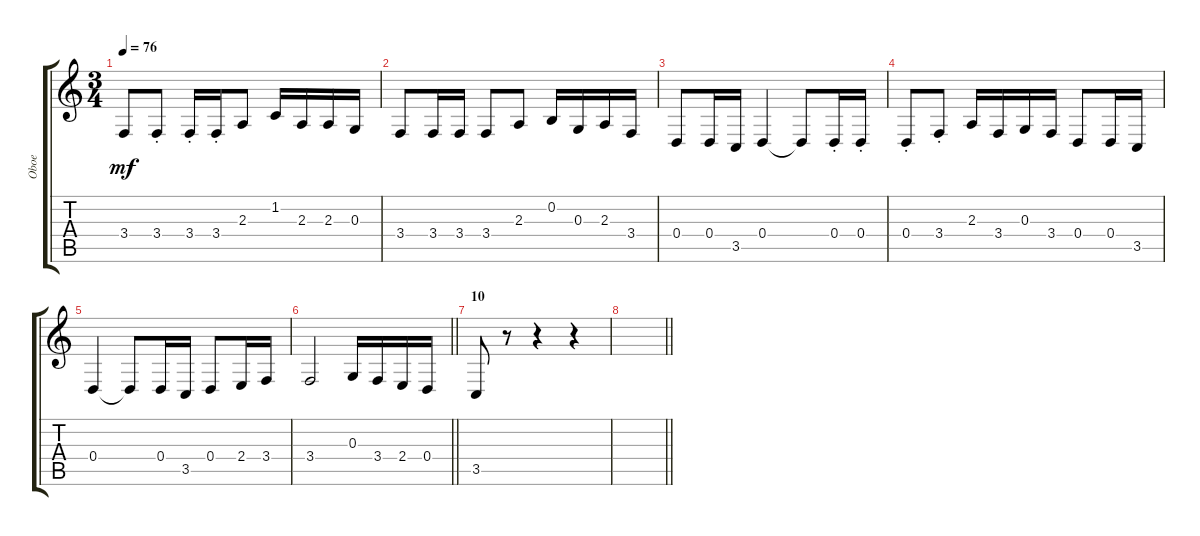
\track ("Oboe" "Oboe") {instrument oboe}
\staff {score tabs}
\tuning (E4 B3 G3 D3 A2 E2) {hide}
\ts (3 4)
\tempo 76
\clef g2
\ks c
3.4{t}.8{dy mf} 3.4{st}.8 3.4{st}.16 3.4{st}.16 2.3.8 1.2.16 2.3.16 2.3.16 0.3.16 |
3.4.8 3.4.16 3.4.16 3.4.8 2.3.8 0.2.16 0.3.16 2.3.16 3.4.16 |
0.4.8 0.4.16 3.5.16 0.4.4 0.4{t}.8 0.4{st}.16 0.4{st}.16 |
0.4{st}.8 3.4{st}.8 2.3.16 3.4.16 0.3.16 3.4.16 0.4.8 0.4.16 3.5.16 |
0.4.4 0.4{t}.8 0.4.16 3.5.16 0.4.8 2.4.16 3.4.16 |
\barLineRight lightlight
3.4.2 0.3.16 3.4.16 2.4.16 0.4.16 |
\section ("" "10")
3.5.8 r.8 r.4 r.4 |
\barLineRight lightlight
